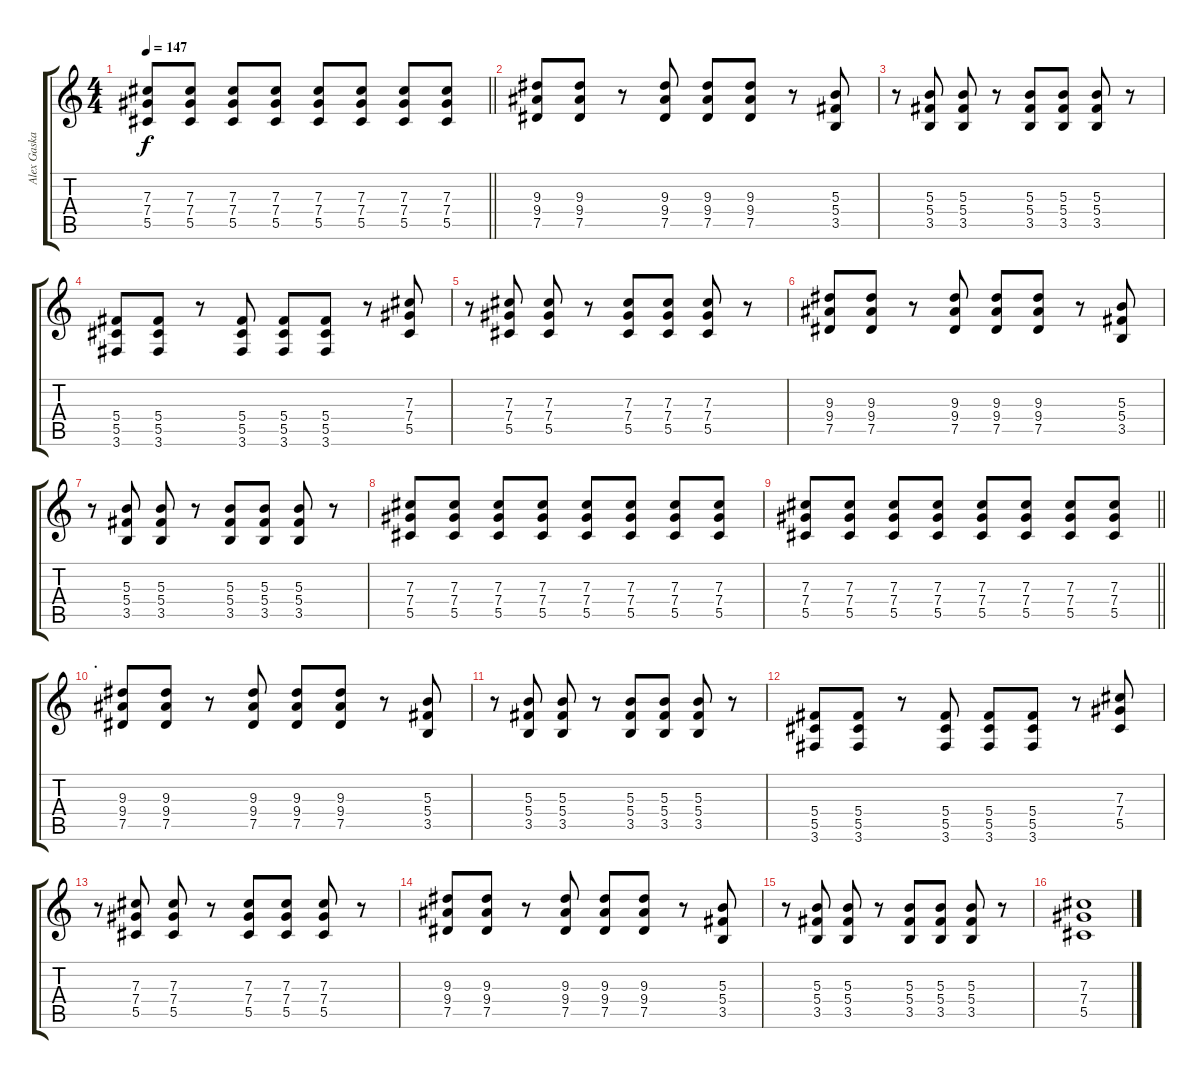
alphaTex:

\track ("Alex Gaskarth (Rythm Guitar)" "Alex Gaska") {instrument distortionguitar}
\staff {score tabs}
\tuning (Eb4 Bb3 Gb3 Db3 Ab2 Eb2) {hide}
\ts (4 4)
\tempo 147
\clef g2
\barLineRight lightlight
\ks c
(7.3 7.4 5.5).8{dy f} (7.3 7.4 5.5).8 (7.3 7.4 5.5).8 (7.3 7.4 5.5).8 (7.3 7.4 5.5).8 (7.3 7.4 5.5).8 (7.3 7.4 5.5).8 (7.3 7.4 5.5).8 |
(9.3 9.4 7.5).8 (9.3 9.4 7.5).8 r.8 (9.3 9.4 7.5).8 (9.3 9.4 7.5).8 (9.3 9.4 7.5).8 r.8 (5.3 5.4 3.5).8 |
r.8 (5.3 5.4 3.5).8 (5.3 5.4 3.5).8 r.8 (5.3 5.4 3.5).8 (5.3 5.4 3.5).8 (5.3 5.4 3.5).8 r.8 |
(5.4 5.5 3.6).8 (5.4 5.5 3.6).8 r.8 (5.4 5.5 3.6).8 (5.4 5.5 3.6).8 (5.4 5.5 3.6).8 r.8 (7.3 7.4 5.5).8 |
r.8 (7.3 7.4 5.5).8 (7.3 7.4 5.5).8 r.8 (7.3 7.4 5.5).8 (7.3 7.4 5.5).8 (7.3 7.4 5.5).8 r.8 |
(9.3 9.4 7.5).8 (9.3 9.4 7.5).8 r.8 (9.3 9.4 7.5).8 (9.3 9.4 7.5).8 (9.3 9.4 7.5).8 r.8 (5.3 5.4 3.5).8 |
r.8 (5.3 5.4 3.5).8 (5.3 5.4 3.5).8 r.8 (5.3 5.4 3.5).8 (5.3 5.4 3.5).8 (5.3 5.4 3.5).8 r.8 |
(7.3 7.4 5.5).8 (7.3 7.4 5.5).8 (7.3 7.4 5.5).8 (7.3 7.4 5.5).8 (7.3 7.4 5.5).8 (7.3 7.4 5.5).8 (7.3 7.4 5.5).8 (7.3 7.4 5.5).8 |
\barLineRight lightlight
(7.3 7.4 5.5).8 (7.3 7.4 5.5).8 (7.3 7.4 5.5).8 (7.3 7.4 5.5).8 (7.3 7.4 5.5).8 (7.3 7.4 5.5).8 (7.3 7.4 5.5).8 (7.3 7.4 5.5).8 |
\section ("" ".")
(9.3 9.4 7.5).8 (9.3 9.4 7.5).8 r.8 (9.3 9.4 7.5).8 (9.3 9.4 7.5).8 (9.3 9.4 7.5).8 r.8 (5.3 5.4 3.5).8 |
r.8 (5.3 5.4 3.5).8 (5.3 5.4 3.5).8 r.8 (5.3 5.4 3.5).8 (5.3 5.4 3.5).8 (5.3 5.4 3.5).8 r.8 |
(5.4 5.5 3.6).8 (5.4 5.5 3.6).8 r.8 (5.4 5.5 3.6).8 (5.4 5.5 3.6).8 (5.4 5.5 3.6).8 r.8 (7.3 7.4 5.5).8 |
r.8 (7.3 7.4 5.5).8 (7.3 7.4 5.5).8 r.8 (7.3 7.4 5.5).8 (7.3 7.4 5.5).8 (7.3 7.4 5.5).8 r.8 |
(9.3 9.4 7.5).8 (9.3 9.4 7.5).8 r.8 (9.3 9.4 7.5).8 (9.3 9.4 7.5).8 (9.3 9.4 7.5).8 r.8 (5.3 5.4 3.5).8 |
r.8 (5.3 5.4 3.5).8 (5.3 5.4 3.5).8 r.8 (5.3 5.4 3.5).8 (5.3 5.4 3.5).8 (5.3 5.4 3.5).8 r.8 |
(7.3 7.4 5.5).1
